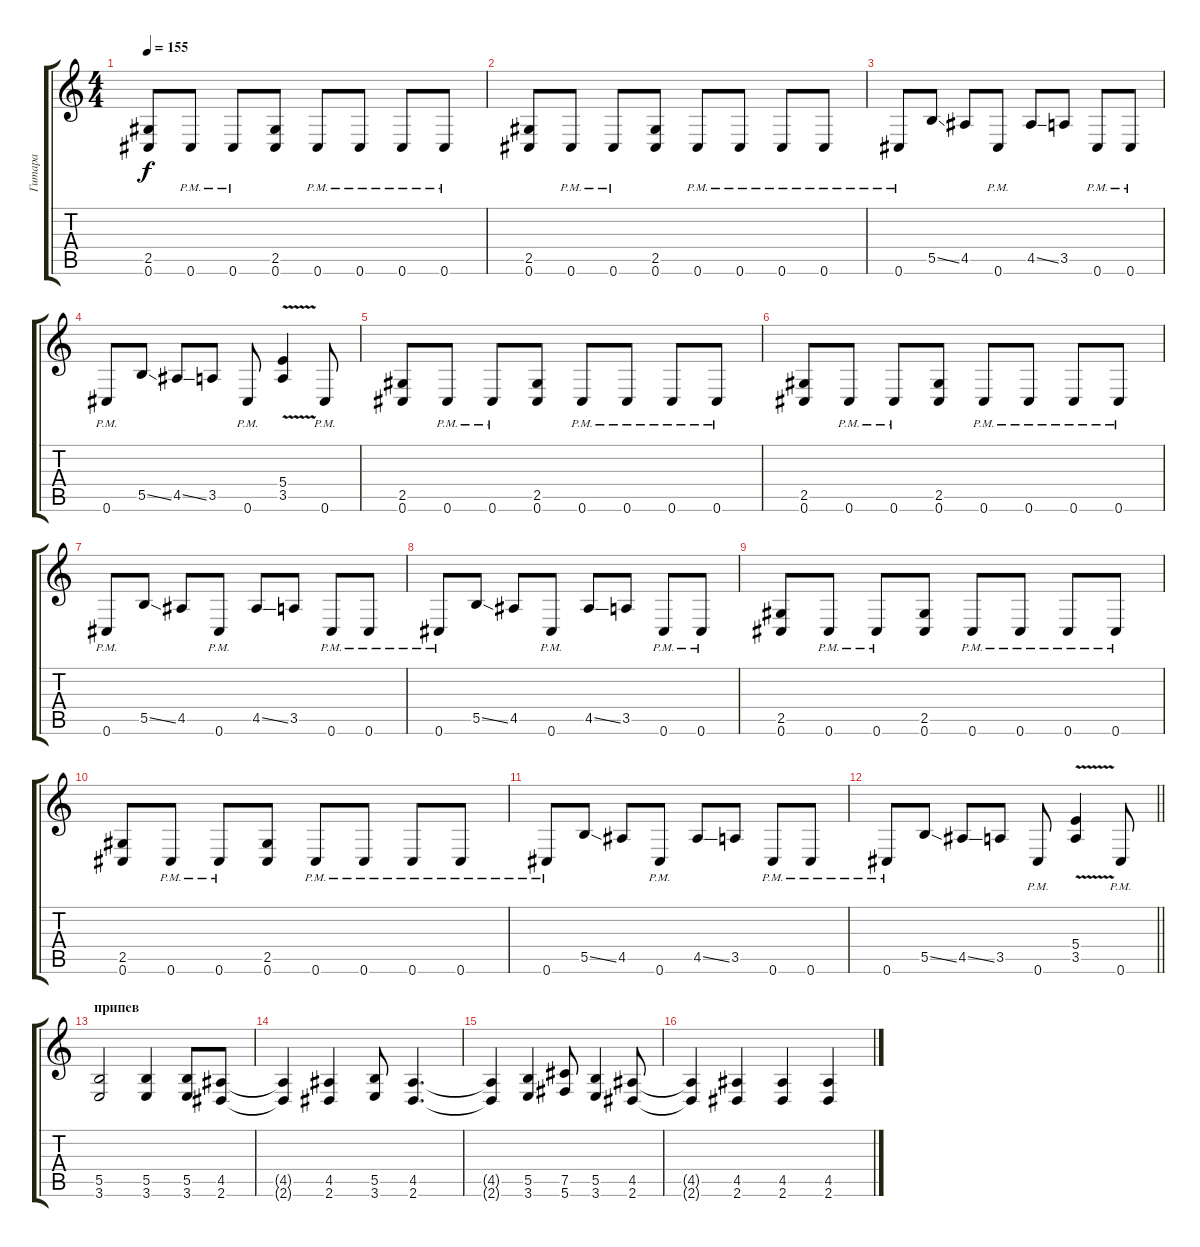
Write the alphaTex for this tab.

\track ("Гитара" "Гитара") {instrument distortionguitar}
\staff {score tabs}
\tuning (Db4 Ab3 E3 B2 Gb2 Db2) {hide}
\ts (4 4)
\tempo 155
\clef g2
\ks c
(2.5 0.6).8{dy f} 0.6{pm}.8 0.6{pm}.8 (2.5 0.6).8 0.6{pm}.8 0.6{pm}.8 0.6{pm}.8 0.6{pm}.8 |
(2.5 0.6).8 0.6{pm}.8 0.6{pm}.8 (2.5 0.6).8 0.6{pm}.8 0.6{pm}.8 0.6{pm}.8 0.6{pm}.8 |
0.6{pm}.8 5.5{ss}.8 4.5.8 0.6{pm}.8 4.5{ss}.8 3.5.8 0.6{pm}.8 0.6{pm}.8 |
0.6{pm}.8 5.5{ss}.8 4.5{ss}.8 3.5.8 0.6{pm}.8 (5.4 3.5{v}).4 0.6{pm}.8 |
(2.5 0.6).8 0.6{pm}.8 0.6{pm}.8 (2.5 0.6).8 0.6{pm}.8 0.6{pm}.8 0.6{pm}.8 0.6{pm}.8 |
(2.5 0.6).8 0.6{pm}.8 0.6{pm}.8 (2.5 0.6).8 0.6{pm}.8 0.6{pm}.8 0.6{pm}.8 0.6{pm}.8 |
0.6{pm}.8 5.5{ss}.8 4.5.8 0.6{pm}.8 4.5{ss}.8 3.5.8 0.6{pm}.8 0.6{pm}.8 |
0.6{pm}.8 5.5{ss}.8 4.5.8 0.6{pm}.8 4.5{ss}.8 3.5.8 0.6{pm}.8 0.6{pm}.8 |
(2.5 0.6).8 0.6{pm}.8 0.6{pm}.8 (2.5 0.6).8 0.6{pm}.8 0.6{pm}.8 0.6{pm}.8 0.6{pm}.8 |
(2.5 0.6).8 0.6{pm}.8 0.6{pm}.8 (2.5 0.6).8 0.6{pm}.8 0.6{pm}.8 0.6{pm}.8 0.6{pm}.8 |
0.6{pm}.8 5.5{ss}.8 4.5.8 0.6{pm}.8 4.5{ss}.8 3.5.8 0.6{pm}.8 0.6{pm}.8 |
\barLineRight lightlight
0.6{pm}.8 5.5{ss}.8 4.5{ss}.8 3.5.8 0.6{pm}.8 (5.4 3.5{v}).4 0.6{pm}.8 |
\section ("" "припев")
(5.5 3.6).2 (5.5 3.6).4 (5.5 3.6).8 (4.5 2.6).8 |
(4.5{t} 2.6{t}).4 (4.5 2.6).4 (5.5 3.6).8 (4.5 2.6).4{d} |
(4.5{t} 2.6{t}).4 (5.5 3.6).4 (7.5 5.6).8 (5.5 3.6).4 (4.5 2.6).8 |
(4.5{t} 2.6{t}).4 (4.5 2.6).4 (4.5 2.6).4 (4.5 2.6).4
